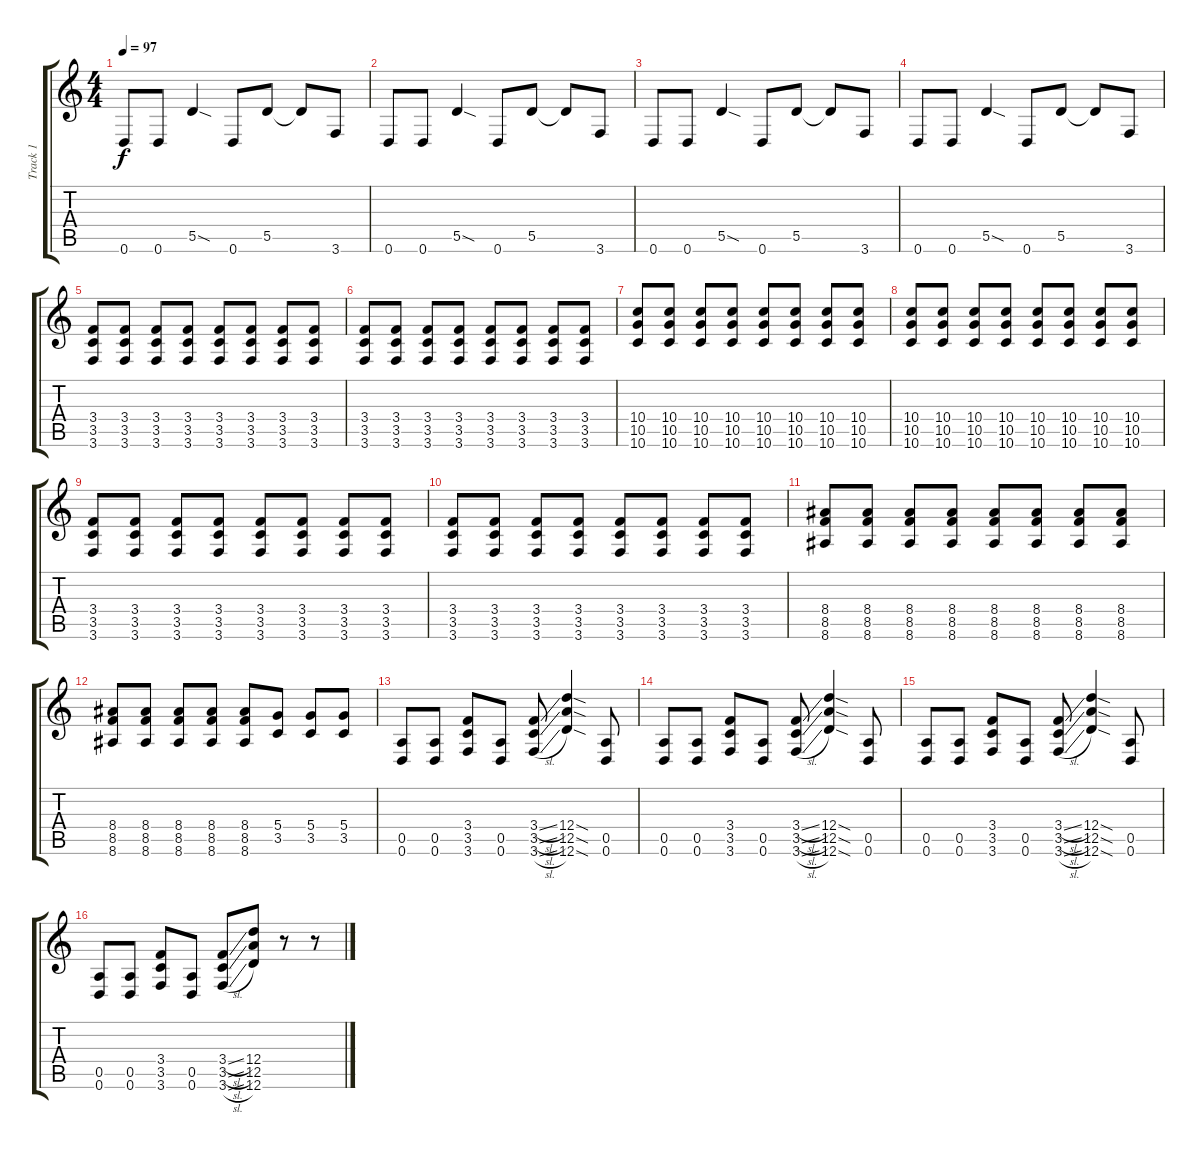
\track ("Track 1" "Track 1") {instrument distortionguitar}
\staff {score tabs}
\tuning (E4 B3 G3 D3 A2 D2) {hide}
\ts (4 4)
\tempo 97
\clef g2
\ks c
0.6.8{dy f} 0.6.8 5.5{sod}.4 0.6.8 5.5.8 5.5{t}.8 3.6.8 |
0.6.8 0.6.8 5.5{sod}.4 0.6.8 5.5.8 5.5{t}.8 3.6.8 |
0.6.8 0.6.8 5.5{sod}.4 0.6.8 5.5.8 5.5{t}.8 3.6.8 |
0.6.8 0.6.8 5.5{sod}.4 0.6.8 5.5.8 5.5{t}.8 3.6.8 |
(3.4 3.5 3.6).8 (3.4 3.5 3.6).8 (3.4 3.5 3.6).8 (3.4 3.5 3.6).8 (3.4 3.5 3.6).8 (3.4 3.5 3.6).8 (3.4 3.5 3.6).8 (3.4 3.5 3.6).8 |
(3.4 3.5 3.6).8 (3.4 3.5 3.6).8 (3.4 3.5 3.6).8 (3.4 3.5 3.6).8 (3.4 3.5 3.6).8 (3.4 3.5 3.6).8 (3.4 3.5 3.6).8 (3.4 3.5 3.6).8 |
(10.4 10.5 10.6).8 (10.4 10.5 10.6).8 (10.4 10.5 10.6).8 (10.4 10.5 10.6).8 (10.4 10.5 10.6).8 (10.4 10.5 10.6).8 (10.4 10.5 10.6).8 (10.4 10.5 10.6).8 |
(10.4 10.5 10.6).8 (10.4 10.5 10.6).8 (10.4 10.5 10.6).8 (10.4 10.5 10.6).8 (10.4 10.5 10.6).8 (10.4 10.5 10.6).8 (10.4 10.5 10.6).8 (10.4 10.5 10.6).8 |
(3.4 3.5 3.6).8 (3.4 3.5 3.6).8 (3.4 3.5 3.6).8 (3.4 3.5 3.6).8 (3.4 3.5 3.6).8 (3.4 3.5 3.6).8 (3.4 3.5 3.6).8 (3.4 3.5 3.6).8 |
(3.4 3.5 3.6).8 (3.4 3.5 3.6).8 (3.4 3.5 3.6).8 (3.4 3.5 3.6).8 (3.4 3.5 3.6).8 (3.4 3.5 3.6).8 (3.4 3.5 3.6).8 (3.4 3.5 3.6).8 |
(8.4 8.5 8.6).8 (8.4 8.5 8.6).8 (8.4 8.5 8.6).8 (8.4 8.5 8.6).8 (8.4 8.5 8.6).8 (8.4 8.5 8.6).8 (8.4 8.5 8.6).8 (8.4 8.5 8.6).8 |
(8.4 8.5 8.6).8 (8.4 8.5 8.6).8 (8.4 8.5 8.6).8 (8.4 8.5 8.6).8 (8.4 8.5 8.6).8 (5.4 3.5).8 (5.4 3.5).8 (5.4 3.5).8 |
(0.5 0.6).8 (0.5 0.6).8 (3.4 3.5 3.6).8 (0.5 0.6).8 (3.4{sl} 3.5{sl} 3.6{sl}).8 (12.4{sod} 12.5{sod} 12.6{sod}).4 (0.5 0.6).8 |
(0.5 0.6).8 (0.5 0.6).8 (3.4 3.5 3.6).8 (0.5 0.6).8 (3.4{sl} 3.5{sl} 3.6{sl}).8 (12.4{sod} 12.5{sod} 12.6{sod}).4 (0.5 0.6).8 |
(0.5 0.6).8 (0.5 0.6).8 (3.4 3.5 3.6).8 (0.5 0.6).8 (3.4{sl} 3.5{sl} 3.6{sl}).8 (12.4{sod} 12.5{sod} 12.6{sod}).4 (0.5 0.6).8 |
(0.5 0.6).8 (0.5 0.6).8 (3.4 3.5 3.6).8 (0.5 0.6).8 (3.4{sl} 3.5{sl} 3.6{sl}).8 (12.4 12.5 12.6).8 r.8 r.8
